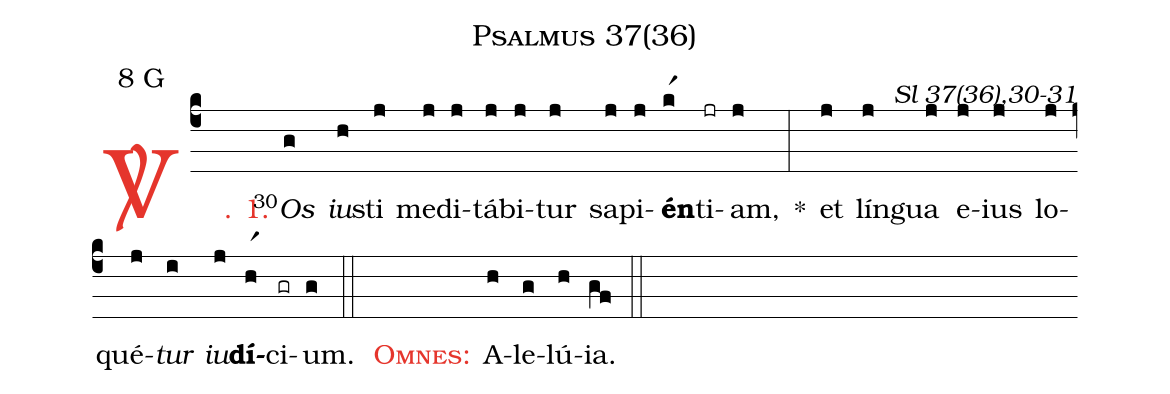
name: Psalmus 37(36);
mode: 8;
mode-differentia: G;
commentary: Sl 37(36),30-31;
%%
(c4)

<c><sp>V/</sp>. 1.</c>() <v>\VSup{30}</v><i>Os</i>(g) <i>iu</i>(h)sti(j) me(j)di(j)tá(j)bi(j)tur(j) sa(j)pi(j)<b>én</b>(kr1)ti(jr)am,(j) *(:) et(j) lín(j)gua(j) e(j)ius(j) lo(j)qué(j)<i>tur</i>(i) <i>iu</i>(j)<b>dí</b>(hr1)ci(gr)um.(g)

(::)

<nlba><c><sc>Omnes</sc>:</c>() A</nlba>(h)le(g)lú(h)ia.(gf)

(::)
